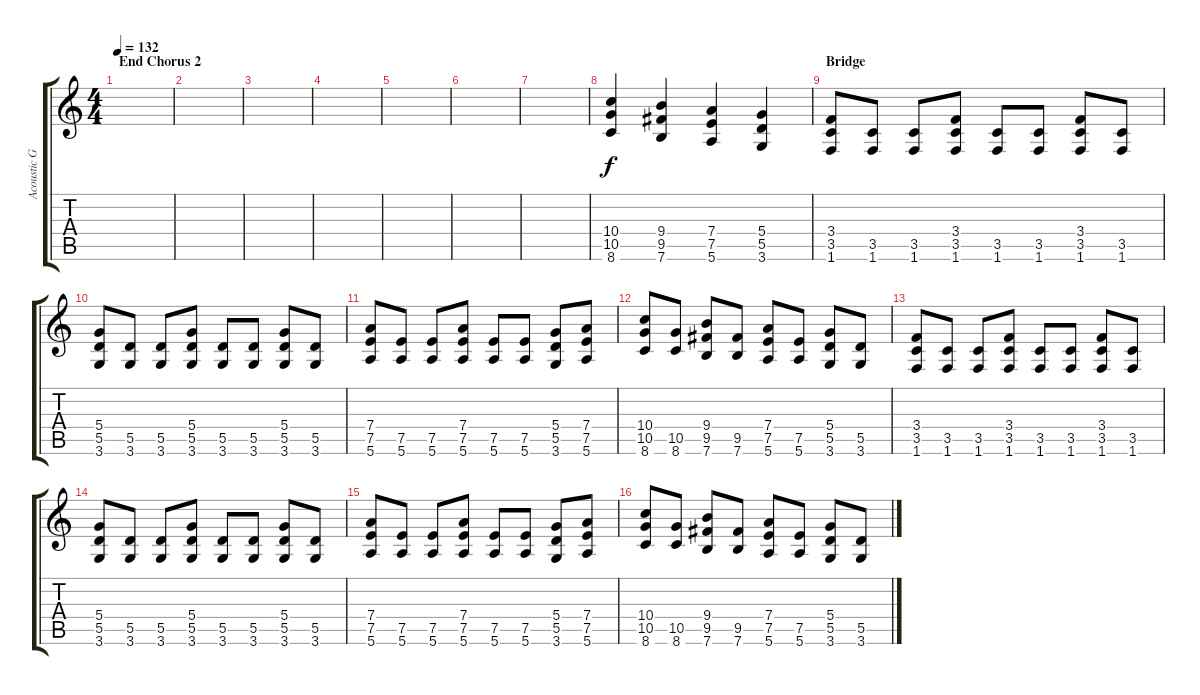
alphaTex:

\track ("Acoustic Guitar II" "Acoustic G") {instrument acousticguitarsteel}
\staff {score tabs}
\tuning (E4 B3 G3 D3 A2 E2) {hide}
\ts (4 4)
\section ("" "End Chorus 2")
\tempo 132
\clef g2
\ks c
|
|
|
|
|
|
|
(10.4 10.5 8.6).4 (9.4 9.5 7.6).4 (7.4 7.5 5.6).4 (5.4 5.5 3.6).4 |
\section ("" "Bridge")
(3.4 3.5 1.6).8 (3.5 1.6).8 (3.5 1.6).8 (3.4 3.5 1.6).8 (3.5 1.6).8 (3.5 1.6).8 (3.4 3.5 1.6).8 (3.5 1.6).8 |
(5.4 5.5 3.6).8 (5.5 3.6).8 (5.5 3.6).8 (5.4 5.5 3.6).8 (5.5 3.6).8 (5.5 3.6).8 (5.4 5.5 3.6).8 (5.5 3.6).8 |
(7.4 7.5 5.6).8 (7.5 5.6).8 (7.5 5.6).8 (7.4 7.5 5.6).8 (7.5 5.6).8 (7.5 5.6).8 (5.4 5.5 3.6).8 (7.4 7.5 5.6).8 |
(10.4 10.5 8.6).8 (10.5 8.6).8 (9.4 9.5 7.6).8 (9.5 7.6).8 (7.4 7.5 5.6).8 (7.5 5.6).8 (5.4 5.5 3.6).8 (5.5 3.6).8 |
(3.4 3.5 1.6).8 (3.5 1.6).8 (3.5 1.6).8 (3.4 3.5 1.6).8 (3.5 1.6).8 (3.5 1.6).8 (3.4 3.5 1.6).8 (3.5 1.6).8 |
(5.4 5.5 3.6).8 (5.5 3.6).8 (5.5 3.6).8 (5.4 5.5 3.6).8 (5.5 3.6).8 (5.5 3.6).8 (5.4 5.5 3.6).8 (5.5 3.6).8 |
(7.4 7.5 5.6).8 (7.5 5.6).8 (7.5 5.6).8 (7.4 7.5 5.6).8 (7.5 5.6).8 (7.5 5.6).8 (5.4 5.5 3.6).8 (7.4 7.5 5.6).8 |
(10.4 10.5 8.6).8 (10.5 8.6).8 (9.4 9.5 7.6).8 (9.5 7.6).8 (7.4 7.5 5.6).8 (7.5 5.6).8 (5.4 5.5 3.6).8 (5.5 3.6).8
